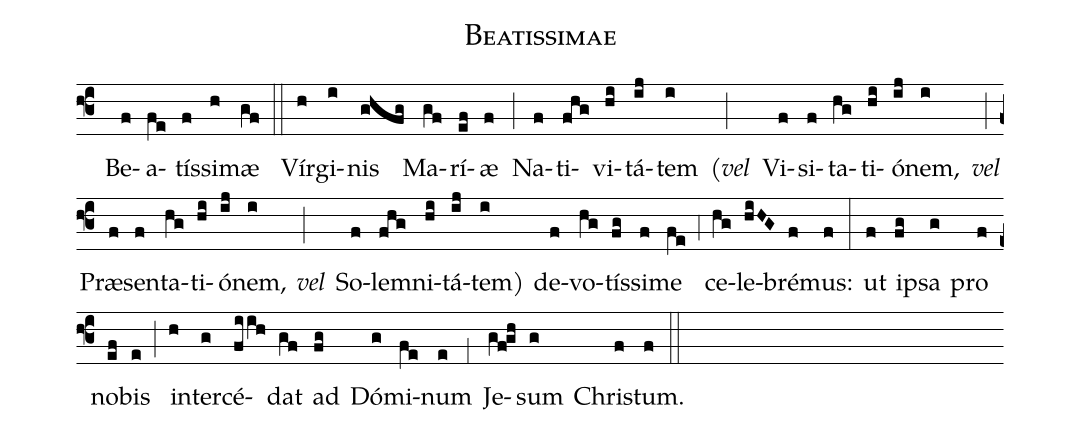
name:Beatissimae;
office-part:Antiphona;
mode:2;
%%
(f3) () Be(f)a(fe)tís(f)si(h)mæ(gf) (::) Vír(h)gi(i)nis(ghfg) Ma(gf)rí(ef)æ(f) (;) Na(f)ti(fhg)vi(hi)tá(ij)tem(i) <v>(</v><i>vel</i>(;) Vi(f)si(f)ta(hg)ti(hi)ó(ij)nem,(i) <i>vel</i>(;) Præ(f)sen(f)ta(hg)ti(hi)ó(ij)nem,(i) <i>vel</i>(;) So(f)le(fhg)mni(hi)tá(ij)tem<v>)</v>(i) de(f)vo(hg)tís(fg)si(f)me(fe) (;4) ce(hg)le(hiHG)bré(f)mus:(f) (:) ut(f) i(fg)psa(g) pro(f) no(ef)bis(e) (;) in(h)ter(g)cé(fiih)dat(gf) ad(fg) Dó(g)mi(fe)num(e) (;1) Je(gf!gh)sum(g) Chri(f)stum.(f) (::)
